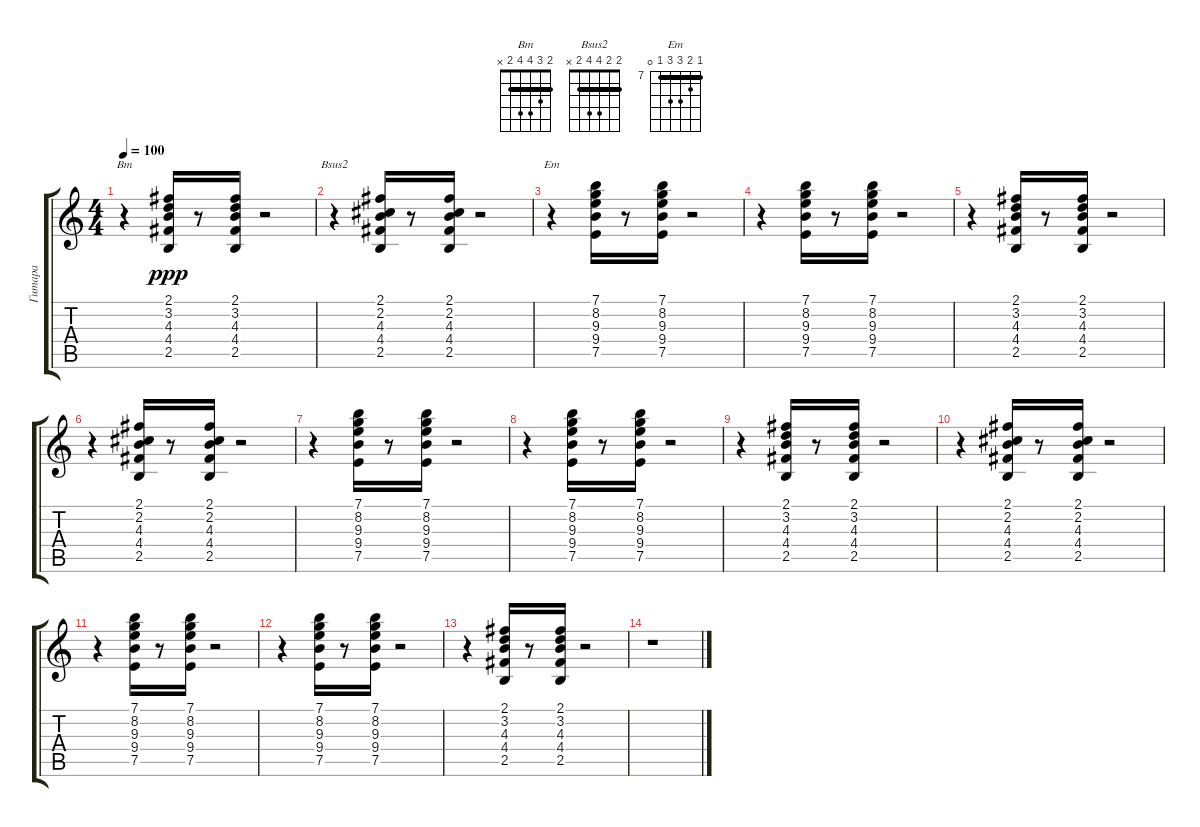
\track ("Гитара" "Гитара") {instrument electricguitarclean}
\staff {score tabs}
\tuning (E4 B3 G3 D3 A2 E2) {hide}
\chord ("Bm" 2 3 4 4 2 x) {barre 2}
\chord ("Bsus2" 2 2 4 4 2 x) {barre 2}
\chord ("Em" 7 8 9 9 7 0) {firstfret 7 barre 7}
\ts (4 4)
\tempo 100
\clef g2
\ks c
r.4{ch "Bm" dy ppp} (2.1 3.2 4.3 4.4 2.5).16 r.8 (2.1 3.2 4.3 4.4 2.5).16 r.2 |
r.4{ch "Bsus2"} (2.1 2.2 4.3 4.4 2.5).16 r.8 (2.1 2.2 4.3 4.4 2.5).16 r.2 |
r.4{ch "Em"} (7.1 8.2 9.3 9.4 7.5).16 r.8 (7.1 8.2 9.3 9.4 7.5).16 r.2 |
r.4 (7.1 8.2 9.3 9.4 7.5).16 r.8 (7.1 8.2 9.3 9.4 7.5).16 r.2 |
r.4 (2.1 3.2 4.3 4.4 2.5).16 r.8 (2.1 3.2 4.3 4.4 2.5).16 r.2 |
r.4 (2.1 2.2 4.3 4.4 2.5).16 r.8 (2.1 2.2 4.3 4.4 2.5).16 r.2 |
r.4 (7.1 8.2 9.3 9.4 7.5).16 r.8 (7.1 8.2 9.3 9.4 7.5).16 r.2 |
r.4 (7.1 8.2 9.3 9.4 7.5).16 r.8 (7.1 8.2 9.3 9.4 7.5).16 r.2 |
r.4 (2.1 3.2 4.3 4.4 2.5).16 r.8 (2.1 3.2 4.3 4.4 2.5).16 r.2 |
r.4 (2.1 2.2 4.3 4.4 2.5).16 r.8 (2.1 2.2 4.3 4.4 2.5).16 r.2 |
r.4 (7.1 8.2 9.3 9.4 7.5).16 r.8 (7.1 8.2 9.3 9.4 7.5).16 r.2 |
r.4 (7.1 8.2 9.3 9.4 7.5).16 r.8 (7.1 8.2 9.3 9.4 7.5).16 r.2 |
r.4 (2.1 3.2 4.3 4.4 2.5).16 r.8 (2.1 3.2 4.3 4.4 2.5).16 r.2 |
r.1
